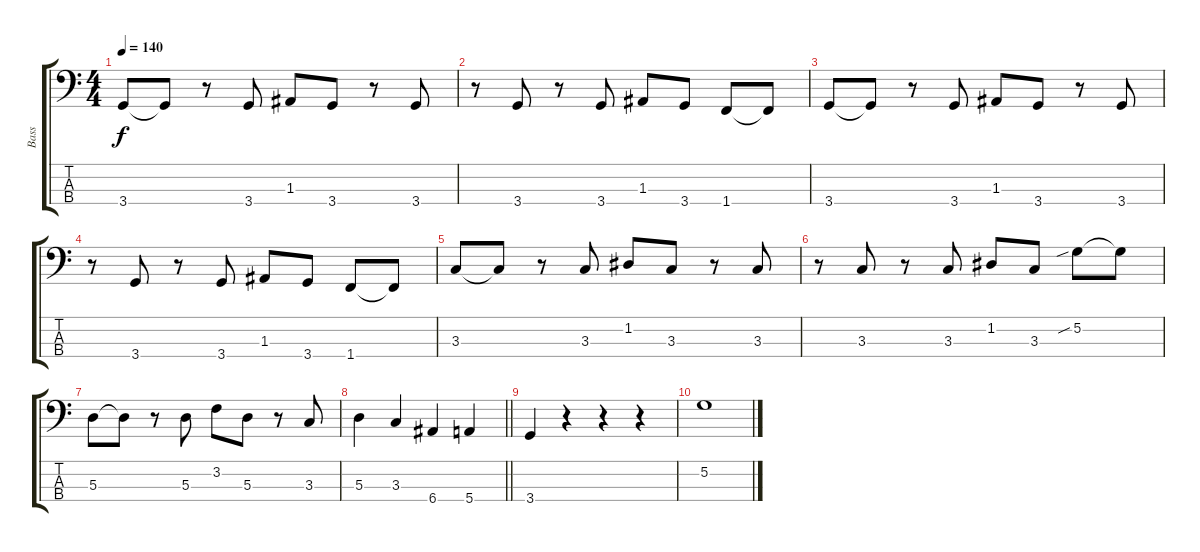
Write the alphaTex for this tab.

\track ("Bass" "Bass") {instrument electricbassfinger}
\staff {score tabs}
\tuning (G2 D2 A1 E1) {hide}
\ts (4 4)
\tempo 140
\clef f4
\ks c
3.4.8{dy f} 3.4{t}.8 r.8 3.4.8 1.3.8 3.4.8 r.8 3.4.8 |
r.8 3.4.8 r.8 3.4.8 1.3.8 3.4.8 1.4.8 1.4{t}.8 |
3.4.8 3.4{t}.8 r.8 3.4.8 1.3.8 3.4.8 r.8 3.4.8 |
r.8 3.4.8 r.8 3.4.8 1.3.8 3.4.8 1.4.8 1.4{t}.8 |
3.3.8 3.3{t}.8 r.8 3.3.8 1.2.8 3.3.8 r.8 3.3.8 |
r.8 3.3.8 r.8 3.3.8 1.2.8 3.3.8 5.2{sib}.8 5.2{t}.8 |
5.3.8 5.3{t}.8 r.8 5.3.8 3.2.8 5.3.8 r.8 3.3.8 |
\barLineRight lightlight
5.3.4 3.3.4 6.4.4 5.4.4 |
3.4.4 r.4 r.4 r.4 |
5.2.1
